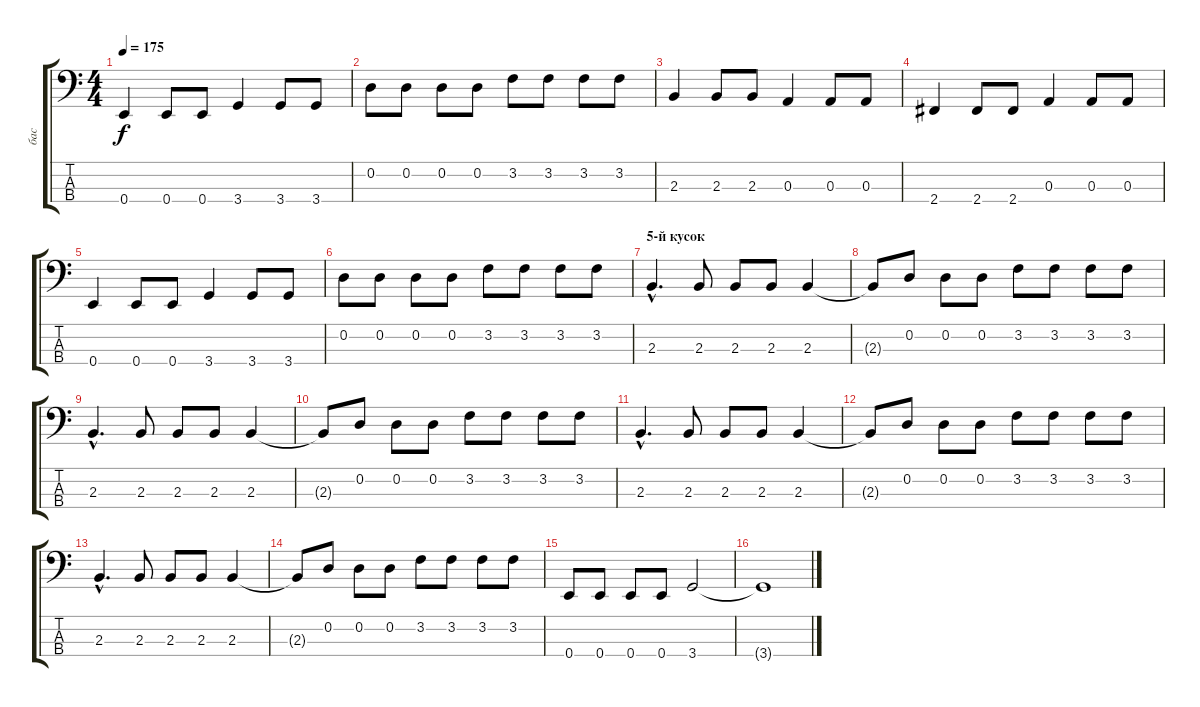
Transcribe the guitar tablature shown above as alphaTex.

\track ("бас" "бас") {instrument electricbasspick}
\staff {score tabs}
\tuning (G2 D2 A1 E1) {hide}
\ts (4 4)
\tempo 175
\clef f4
\ks c
0.4.4{dy f} 0.4.8 0.4.8 3.4.4 3.4.8 3.4.8 |
0.2.8 0.2.8 0.2.8 0.2.8 3.2.8 3.2.8 3.2.8 3.2.8 |
2.3.4 2.3.8 2.3.8 0.3.4 0.3.8 0.3.8 |
2.4.4 2.4.8 2.4.8 0.3.4 0.3.8 0.3.8 |
0.4.4 0.4.8 0.4.8 3.4.4 3.4.8 3.4.8 |
0.2.8 0.2.8 0.2.8 0.2.8 3.2.8 3.2.8 3.2.8 3.2.8 |
\section ("" "5-й кусок")
2.3{hac}.4{d} 2.3.8 2.3.8 2.3.8 2.3.4 |
2.3{t}.8 0.2.8 0.2.8 0.2.8 3.2.8 3.2.8 3.2.8 3.2.8 |
2.3{hac}.4{d} 2.3.8 2.3.8 2.3.8 2.3.4 |
2.3{t}.8 0.2.8 0.2.8 0.2.8 3.2.8 3.2.8 3.2.8 3.2.8 |
2.3{hac}.4{d} 2.3.8 2.3.8 2.3.8 2.3.4 |
2.3{t}.8 0.2.8 0.2.8 0.2.8 3.2.8 3.2.8 3.2.8 3.2.8 |
2.3{hac}.4{d} 2.3.8 2.3.8 2.3.8 2.3.4 |
2.3{t}.8 0.2.8 0.2.8 0.2.8 3.2.8 3.2.8 3.2.8 3.2.8 |
0.4.8 0.4.8 0.4.8 0.4.8 3.4.2 |
3.4{t}.1
